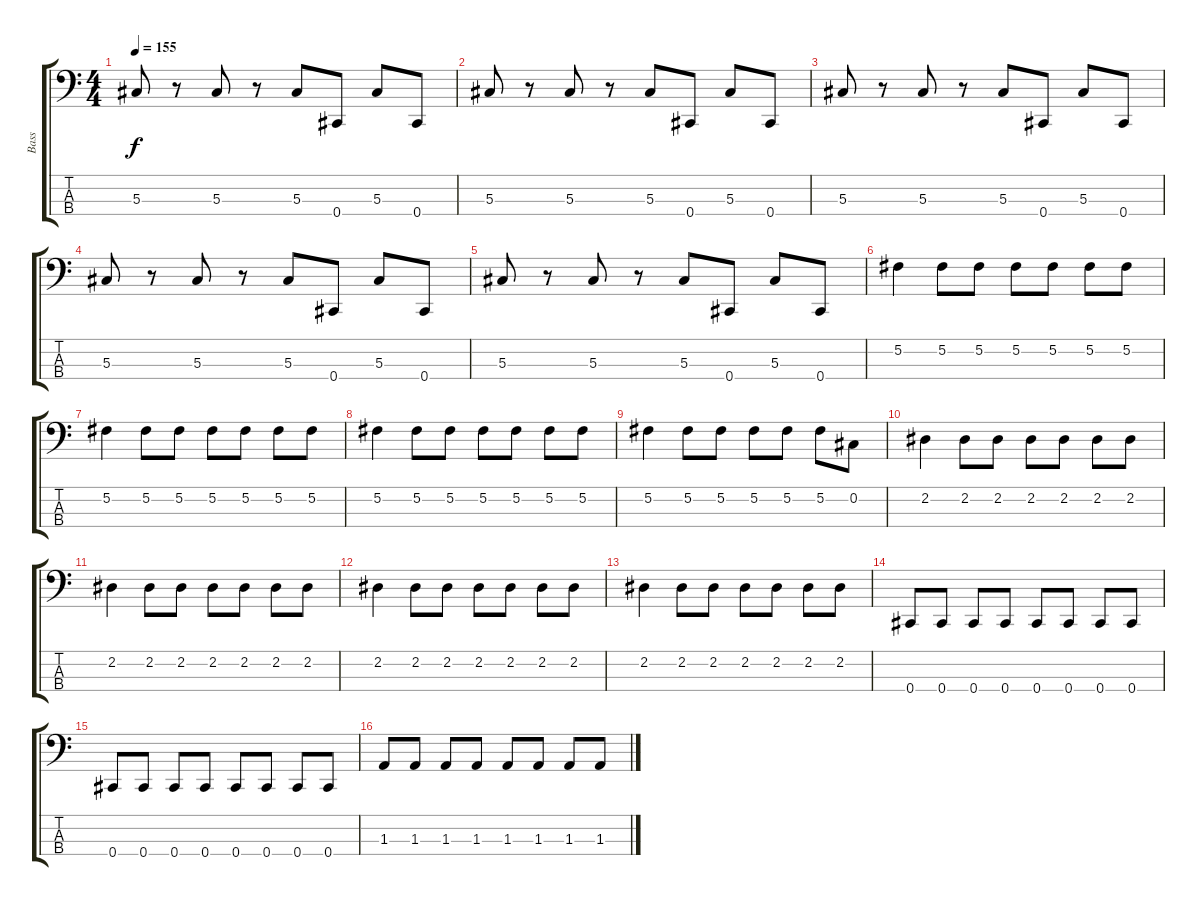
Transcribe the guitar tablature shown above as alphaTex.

\track ("Bass" "Bass") {instrument electricbasspick}
\staff {score tabs}
\tuning (Gb2 Db2 Ab1 Db1) {hide}
\ts (4 4)
\tempo 155
\clef f4
\ks c
5.3.8{dy f} r.8 5.3.8 r.8 5.3.8 0.4.8 5.3.8 0.4.8 |
5.3.8 r.8 5.3.8 r.8 5.3.8 0.4.8 5.3.8 0.4.8 |
5.3.8 r.8 5.3.8 r.8 5.3.8 0.4.8 5.3.8 0.4.8 |
5.3.8 r.8 5.3.8 r.8 5.3.8 0.4.8 5.3.8 0.4.8 |
5.3.8 r.8 5.3.8 r.8 5.3.8 0.4.8 5.3.8 0.4.8 |
5.2.4 5.2.8 5.2.8 5.2.8 5.2.8 5.2.8 5.2.8 |
5.2.4 5.2.8 5.2.8 5.2.8 5.2.8 5.2.8 5.2.8 |
5.2.4 5.2.8 5.2.8 5.2.8 5.2.8 5.2.8 5.2.8 |
5.2.4 5.2.8 5.2.8 5.2.8 5.2.8 5.2.8 0.2.8 |
2.2.4 2.2.8 2.2.8 2.2.8 2.2.8 2.2.8 2.2.8 |
2.2.4 2.2.8 2.2.8 2.2.8 2.2.8 2.2.8 2.2.8 |
2.2.4 2.2.8 2.2.8 2.2.8 2.2.8 2.2.8 2.2.8 |
2.2.4 2.2.8 2.2.8 2.2.8 2.2.8 2.2.8 2.2.8 |
0.4.8 0.4.8 0.4.8 0.4.8 0.4.8 0.4.8 0.4.8 0.4.8 |
0.4.8 0.4.8 0.4.8 0.4.8 0.4.8 0.4.8 0.4.8 0.4.8 |
1.3.8 1.3.8 1.3.8 1.3.8 1.3.8 1.3.8 1.3.8 1.3.8
